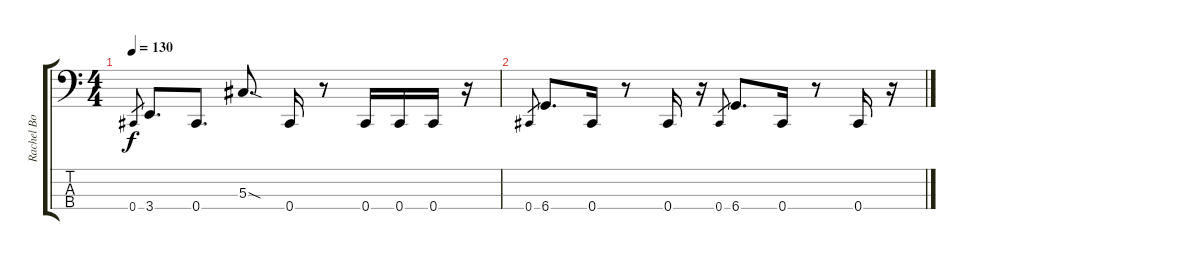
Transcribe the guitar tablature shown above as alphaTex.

\track (" Rachel Bolan" " Rachel Bo") {instrument electricbasspick}
\staff {score tabs}
\tuning (Gb2 Db2 Ab1 Db1) {hide}
\ts (4 4)
\tempo 130
\clef f4
\ks c
0.4.8{gr dy f} 3.4.8{d} 0.4.8{d} 5.3{sod}.8{d} 0.4.16 r.8 0.4.16 0.4.16 0.4.16 r.16 |
0.4.8{gr} 6.4.8{d} 0.4.16 r.8 0.4.16 r.16 0.4.8{gr} 6.4.8{d} 0.4.16 r.8 0.4.16 r.16
